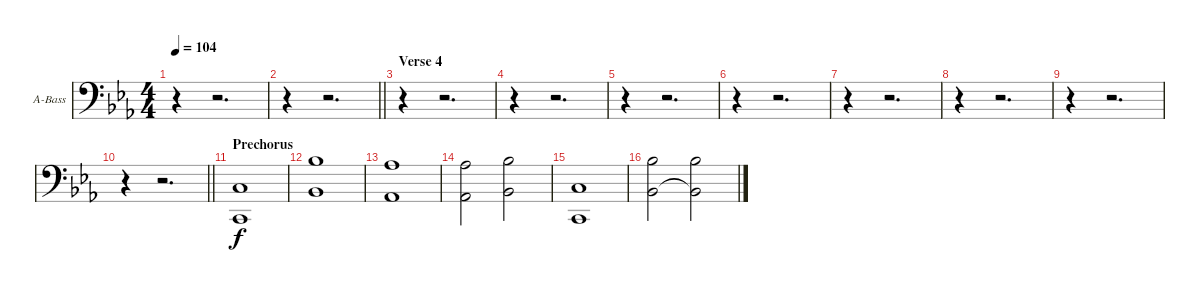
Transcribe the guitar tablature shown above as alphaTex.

\bracketExtendMode groupsimilarinstruments
\firstSystemTrackNameOrientation horizontal
\otherSystemsTrackNameOrientation horizontal
\track ("Piano LH" "A-Bass") {instrument brightacousticpiano}
\staff {score}
\tuning (G2 D2 A1 C1)
\displaytranspose 12
\ts (4 4)
\tempo 104
\clef f4
\ks eb
r.4{dy f} r.2{d} |
\barLineRight lightlight
r.4 r.2{d} |
\section ("" "Verse 4")
r.4 r.2{d} |
r.4 r.2{d} |
r.4 r.2{d} |
r.4 r.2{d} |
r.4 r.2{d} |
r.4 r.2{d} |
r.4 r.2{d} |
\barLineRight lightlight
r.4 r.2{d} |
\section ("" "Prechorus")
(3.3 0.4).1 |
(3.1 1.3).1 |
(6.2 8.4).1 |
(6.2 8.4).2 (3.1 1.3).2 |
(3.3 0.4).1 |
(3.1 1.3).2 (3.1 1.3{t}).2
